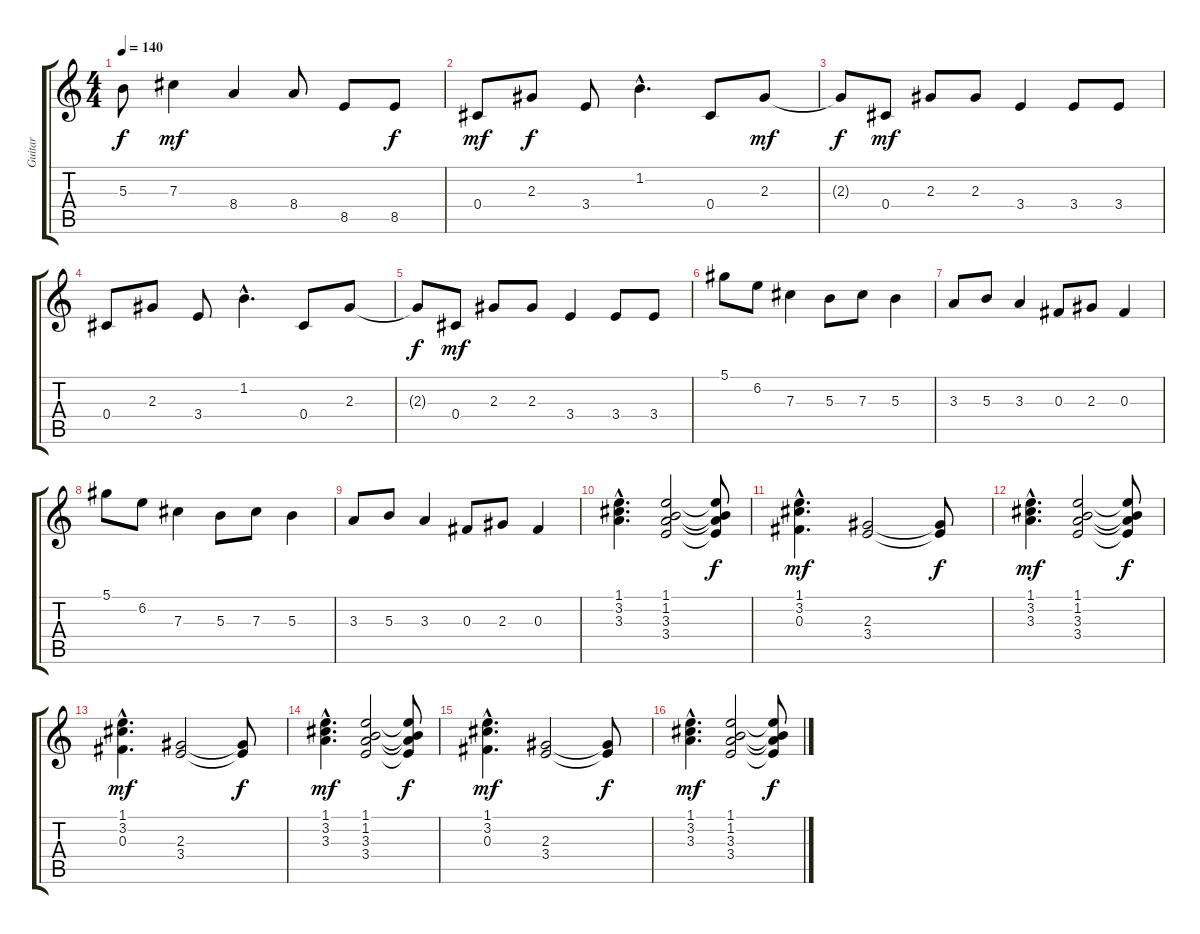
\track ("Guitar" "Guitar") {instrument electricguitarclean}
\staff {score tabs}
\tuning (Eb4 Bb3 Gb3 Db3 Ab2 Eb2) {hide}
\ts (4 4)
\tempo 140
\clef g2
\ks c
5.3{t}.8{dy f} 7.3.4{dy mf} 8.4.4 8.4.8 8.5.8 8.5.8{dy f} |
0.4.8{dy mf} 2.3.8{dy f} 3.4.8 1.2{hac}.4{d} 0.4.8 2.3.8{dy mf} |
2.3{t}.8{dy f} 0.4.8{dy mf} 2.3.8 2.3.8 3.4.4 3.4.8 3.4.8 |
0.4.8 2.3.8 3.4.8 1.2{hac}.4{d} 0.4.8 2.3.8 |
2.3{t}.8{dy f} 0.4.8{dy mf} 2.3.8 2.3.8 3.4.4 3.4.8 3.4.8 |
5.1.8 6.2.8 7.3.4 5.3.8 7.3.8 5.3.4 |
3.3.8 5.3.8 3.3.4 0.3.8 2.3.8 0.3.4 |
5.1.8 6.2.8 7.3.4 5.3.8 7.3.8 5.3.4 |
3.3.8 5.3.8 3.3.4 0.3.8 2.3.8 0.3.4 |
(1.1{hac} 3.2{hac} 3.3{hac}).4{d} (1.1 1.2 3.3 3.4).2 (1.1{t} 1.2{t} 3.3{t} 3.4{t}).8{dy f} |
(1.1{hac} 3.2{hac} 0.3{hac}).4{d dy mf} (2.3 3.4).2 (2.3{t} 3.4{t}).8{dy f} |
(1.1{hac} 3.2{hac} 3.3{hac}).4{d dy mf} (1.1 1.2 3.3 3.4).2 (1.1{t} 1.2{t} 3.3{t} 3.4{t}).8{dy f} |
(1.1{hac} 3.2{hac} 0.3{hac}).4{d dy mf} (2.3 3.4).2 (2.3{t} 3.4{t}).8{dy f} |
(1.1{hac} 3.2{hac} 3.3{hac}).4{d dy mf} (1.1 1.2 3.3 3.4).2 (1.1{t} 1.2{t} 3.3{t} 3.4{t}).8{dy f} |
(1.1{hac} 3.2{hac} 0.3{hac}).4{d dy mf} (2.3 3.4).2 (2.3{t} 3.4{t}).8{dy f} |
(1.1{hac} 3.2{hac} 3.3{hac}).4{d dy mf} (1.1 1.2 3.3 3.4).2 (1.1{t} 1.2{t} 3.3{t} 3.4{t}).8{dy f}
